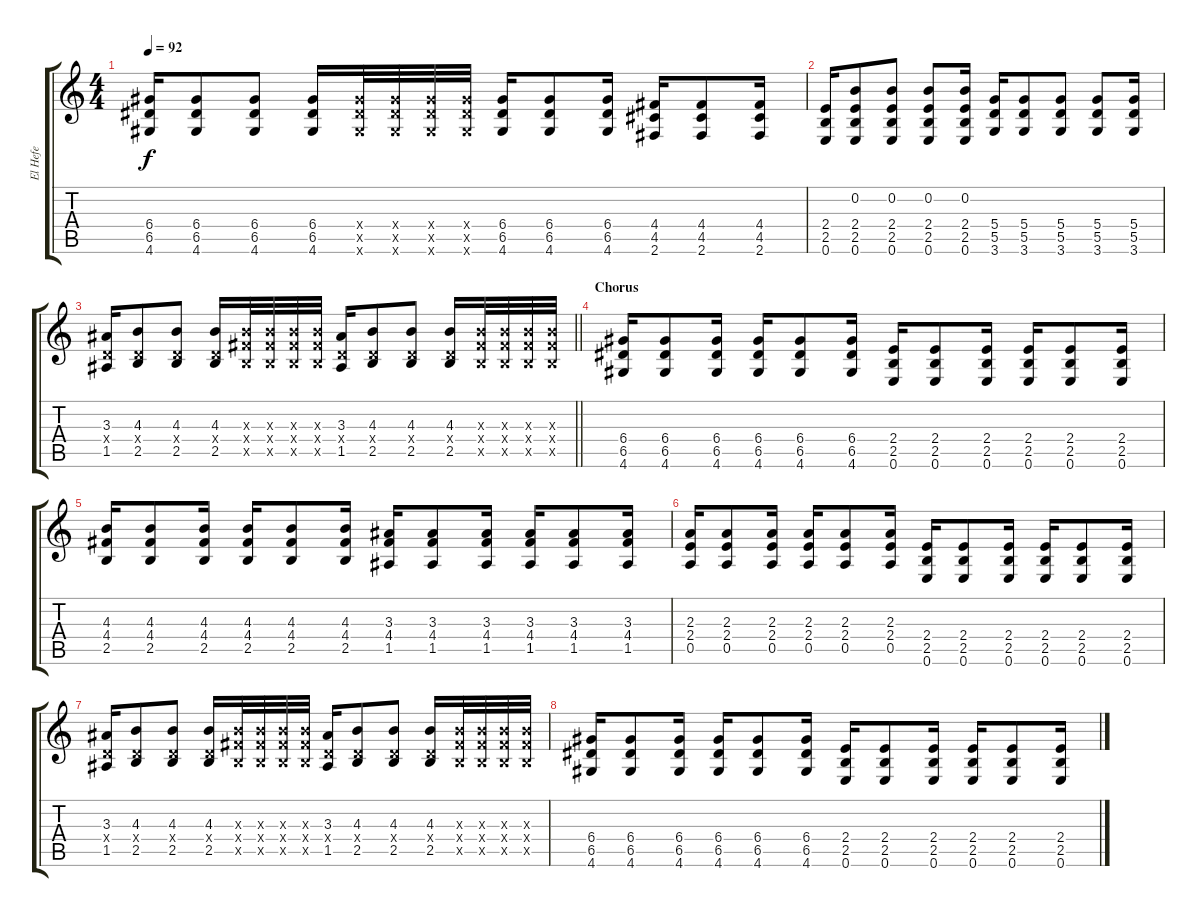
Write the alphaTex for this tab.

\track ("El Hefe" "El Hefe") {instrument overdrivenguitar}
\staff {score tabs}
\tuning (E4 B3 G3 D3 A2 E2) {hide}
\ts (4 4)
\tempo 92
\clef g2
\ks c
(6.4 6.5 4.6).16{dy f} (6.4 6.5 4.6).8 (6.4 6.5 4.6).8 (6.4 6.5 4.6).16 (6.4{x} 6.5{x} 4.6{x}).32 (6.4{x} 6.5{x} 4.6{x}).32 (6.4{x} 6.5{x} 4.6{x}).32 (6.4{x} 6.5{x} 4.6{x}).32 (6.4 6.5 4.6).16 (6.4 6.5 4.6).8 (6.4 6.5 4.6).16 (4.4 4.5 2.6).16 (4.4 4.5 2.6).8 (4.4 4.5 2.6).16 |
(2.4 2.5 0.6).16 (0.2 2.4 2.5 0.6).8 (0.2 2.4 2.5 0.6).8 (0.2 2.4 2.5 0.6).8 (0.2 2.4 2.5 0.6).16 (5.4 5.5 3.6).16 (5.4 5.5 3.6).8 (5.4 5.5 3.6).8 (5.4 5.5 3.6).8 (5.4 5.5 3.6).16 |
\barLineRight lightlight
(3.3 0.4{x} 1.5).16 (4.3 0.4{x} 2.5).8 (4.3 0.4{x} 2.5).8 (4.3 0.4{x} 2.5).16 (4.3{x} 4.4{x} 2.5{x}).32 (4.3{x} 4.4{x} 2.5{x}).32 (4.3{x} 4.4{x} 2.5{x}).32 (4.3{x} 4.4{x} 2.5{x}).32 (3.3 0.4{x} 1.5).16 (4.3 0.4{x} 2.5).8 (4.3 0.4{x} 2.5).8 (4.3 0.4{x} 2.5).16 (4.3{x} 4.4{x} 2.5{x}).32 (4.3{x} 4.4{x} 2.5{x}).32 (4.3{x} 4.4{x} 2.5{x}).32 (4.3{x} 4.4{x} 2.5{x}).32 |
\section ("" "Chorus")
(6.4 6.5 4.6).16 (6.4 6.5 4.6).8 (6.4 6.5 4.6).16 (6.4 6.5 4.6).16 (6.4 6.5 4.6).8 (6.4 6.5 4.6).16 (2.4 2.5 0.6).16 (2.4 2.5 0.6).8 (2.4 2.5 0.6).16 (2.4 2.5 0.6).16 (2.4 2.5 0.6).8 (2.4 2.5 0.6).16 |
(4.3 4.4 2.5).16 (4.3 4.4 2.5).8 (4.3 4.4 2.5).16 (4.3 4.4 2.5).16 (4.3 4.4 2.5).8 (4.3 4.4 2.5).16 (3.3 4.4 1.5).16 (3.3 4.4 1.5).8 (3.3 4.4 1.5).16 (3.3 4.4 1.5).16 (3.3 4.4 1.5).8 (3.3 4.4 1.5).16 |
(2.3 2.4 0.5).16 (2.3 2.4 0.5).8 (2.3 2.4 0.5).16 (2.3 2.4 0.5).16 (2.3 2.4 0.5).8 (2.3 2.4 0.5).16 (2.4 2.5 0.6).16 (2.4 2.5 0.6).8 (2.4 2.5 0.6).16 (2.4 2.5 0.6).16 (2.4 2.5 0.6).8 (2.4 2.5 0.6).16 |
(3.3 0.4{x} 1.5).16 (4.3 0.4{x} 2.5).8 (4.3 0.4{x} 2.5).8 (4.3 0.4{x} 2.5).16 (4.3{x} 4.4{x} 2.5{x}).32 (4.3{x} 4.4{x} 2.5{x}).32 (4.3{x} 4.4{x} 2.5{x}).32 (4.3{x} 4.4{x} 2.5{x}).32 (3.3 0.4{x} 1.5).16 (4.3 0.4{x} 2.5).8 (4.3 0.4{x} 2.5).8 (4.3 0.4{x} 2.5).16 (4.3{x} 4.4{x} 2.5{x}).32 (4.3{x} 4.4{x} 2.5{x}).32 (4.3{x} 4.4{x} 2.5{x}).32 (4.3{x} 4.4{x} 2.5{x}).32 |
(6.4 6.5 4.6).16 (6.4 6.5 4.6).8 (6.4 6.5 4.6).16 (6.4 6.5 4.6).16 (6.4 6.5 4.6).8 (6.4 6.5 4.6).16 (2.4 2.5 0.6).16 (2.4 2.5 0.6).8 (2.4 2.5 0.6).16 (2.4 2.5 0.6).16 (2.4 2.5 0.6).8 (2.4 2.5 0.6).16
